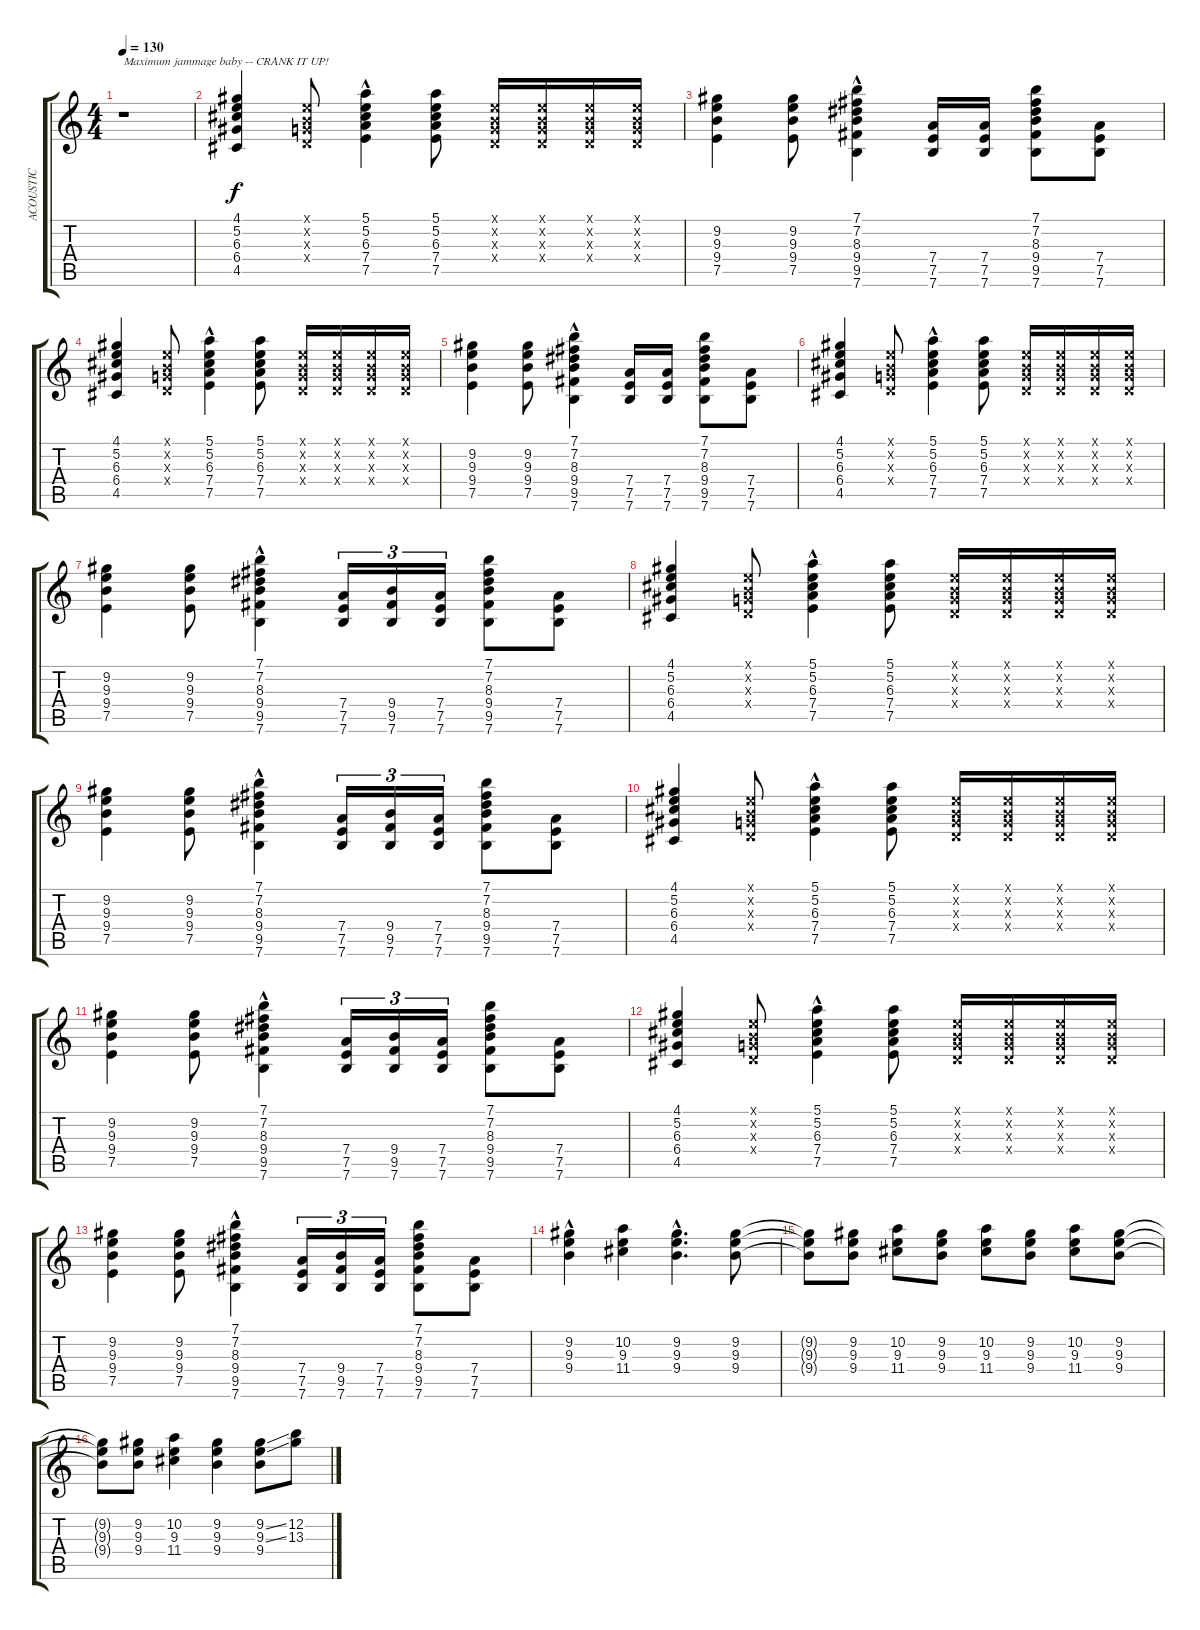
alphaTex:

\track ("ACOUSTIC" "ACOUSTIC") {instrument acousticguitarsteel}
\staff {score tabs}
\tuning (E4 B3 G3 D3 A2 E2) {hide}
\ts (4 4)
\tempo 130
\clef g2
\ks c
r.1{txt "Maximum jammage baby -- CRANK IT UP!" dy f instrument acousticguitarsteel} |
(4.1 5.2 6.3 6.4 4.5).4 (0.1{x} 0.2{x} 0.3{x} 0.4{x}).8 (5.1{hac} 5.2 6.3 7.4 7.5).4 (5.1 5.2 6.3 7.4 7.5).8 (0.1{x} 0.2{x} 0.3{x} 0.4{x}).16 (0.1{x} 0.2{x} 0.3{x} 0.4{x}).16 (0.1{x} 0.2{x} 0.3{x} 0.4{x}).16 (0.1{x} 0.2{x} 0.3{x} 0.4{x}).16 |
(9.2 9.3 9.4 7.5).4 (9.2 9.3 9.4 7.5).8 (7.1{hac} 7.2 8.3 9.4 9.5 7.6).4 (7.4 7.5 7.6).16 (7.4 7.5 7.6).16 (7.1 7.2 8.3 9.4 9.5 7.6).8 (7.4 7.5 7.6).8 |
(4.1 5.2 6.3 6.4 4.5).4 (0.1{x} 0.2{x} 0.3{x} 0.4{x}).8 (5.1{hac} 5.2 6.3 7.4 7.5).4 (5.1 5.2 6.3 7.4 7.5).8 (0.1{x} 0.2{x} 0.3{x} 0.4{x}).16 (0.1{x} 0.2{x} 0.3{x} 0.4{x}).16 (0.1{x} 0.2{x} 0.3{x} 0.4{x}).16 (0.1{x} 0.2{x} 0.3{x} 0.4{x}).16 |
(9.2 9.3 9.4 7.5).4 (9.2 9.3 9.4 7.5).8 (7.1{hac} 7.2 8.3 9.4 9.5 7.6).4 (7.4 7.5 7.6).16 (7.4 7.5 7.6).16 (7.1 7.2 8.3 9.4 9.5 7.6).8 (7.4 7.5 7.6).8 |
(4.1 5.2 6.3 6.4 4.5).4 (0.1{x} 0.2{x} 0.3{x} 0.4{x}).8 (5.1{hac} 5.2 6.3 7.4 7.5).4 (5.1 5.2 6.3 7.4 7.5).8 (0.1{x} 0.2{x} 0.3{x} 0.4{x}).16 (0.1{x} 0.2{x} 0.3{x} 0.4{x}).16 (0.1{x} 0.2{x} 0.3{x} 0.4{x}).16 (0.1{x} 0.2{x} 0.3{x} 0.4{x}).16 |
(9.2 9.3 9.4 7.5).4 (9.2 9.3 9.4 7.5).8 (7.1{hac} 7.2 8.3 9.4 9.5 7.6).4 (7.4 7.5 7.6).16{tu (3 2)} (9.4 9.5 7.6).16{tu (3 2)} (7.4 7.5 7.6).16{tu (3 2)} (7.1 7.2 8.3 9.4 9.5 7.6).8 (7.4 7.5 7.6).8 |
(4.1 5.2 6.3 6.4 4.5).4 (0.1{x} 0.2{x} 0.3{x} 0.4{x}).8 (5.1{hac} 5.2 6.3 7.4 7.5).4 (5.1 5.2 6.3 7.4 7.5).8 (0.1{x} 0.2{x} 0.3{x} 0.4{x}).16 (0.1{x} 0.2{x} 0.3{x} 0.4{x}).16 (0.1{x} 0.2{x} 0.3{x} 0.4{x}).16 (0.1{x} 0.2{x} 0.3{x} 0.4{x}).16 |
(9.2 9.3 9.4 7.5).4 (9.2 9.3 9.4 7.5).8 (7.1{hac} 7.2 8.3 9.4 9.5 7.6).4 (7.4 7.5 7.6).16{tu (3 2)} (9.4 9.5 7.6).16{tu (3 2)} (7.4 7.5 7.6).16{tu (3 2)} (7.1 7.2 8.3 9.4 9.5 7.6).8 (7.4 7.5 7.6).8 |
(4.1 5.2 6.3 6.4 4.5).4 (0.1{x} 0.2{x} 0.3{x} 0.4{x}).8 (5.1{hac} 5.2 6.3 7.4 7.5).4 (5.1 5.2 6.3 7.4 7.5).8 (0.1{x} 0.2{x} 0.3{x} 0.4{x}).16 (0.1{x} 0.2{x} 0.3{x} 0.4{x}).16 (0.1{x} 0.2{x} 0.3{x} 0.4{x}).16 (0.1{x} 0.2{x} 0.3{x} 0.4{x}).16 |
(9.2 9.3 9.4 7.5).4 (9.2 9.3 9.4 7.5).8 (7.1{hac} 7.2 8.3 9.4 9.5 7.6).4 (7.4 7.5 7.6).16{tu (3 2)} (9.4 9.5 7.6).16{tu (3 2)} (7.4 7.5 7.6).16{tu (3 2)} (7.1 7.2 8.3 9.4 9.5 7.6).8 (7.4 7.5 7.6).8 |
(4.1 5.2 6.3 6.4 4.5).4 (0.1{x} 0.2{x} 0.3{x} 0.4{x}).8 (5.1{hac} 5.2 6.3 7.4 7.5).4 (5.1 5.2 6.3 7.4 7.5).8 (0.1{x} 0.2{x} 0.3{x} 0.4{x}).16 (0.1{x} 0.2{x} 0.3{x} 0.4{x}).16 (0.1{x} 0.2{x} 0.3{x} 0.4{x}).16 (0.1{x} 0.2{x} 0.3{x} 0.4{x}).16 |
(9.2 9.3 9.4 7.5).4 (9.2 9.3 9.4 7.5).8 (7.1{hac} 7.2 8.3 9.4 9.5 7.6).4 (7.4 7.5 7.6).16{tu (3 2)} (9.4 9.5 7.6).16{tu (3 2)} (7.4 7.5 7.6).16{tu (3 2)} (7.1 7.2 8.3 9.4 9.5 7.6).8 (7.4 7.5 7.6).8 |
(9.2{hac} 9.3 9.4).4 (10.2 9.3 11.4).4 (9.2 9.3{hac} 9.4{hac}).4{d} (9.2 9.3 9.4).8 |
(9.2{t} 9.3{t} 9.4{t}).8 (9.2 9.3 9.4).8 (10.2 9.3 11.4).8 (9.2 9.3 9.4).8 (10.2 9.3 11.4).8 (9.2 9.3 9.4).8 (10.2 9.3 11.4).8 (9.2 9.3 9.4).8 |
(9.2{t} 9.3{t} 9.4{t}).8 (9.2 9.3 9.4).8 (10.2 9.3 11.4).4 (9.2 9.3 9.4).4 (9.2{ss} 9.3{ss} 9.4).8 (12.2 13.3).8
